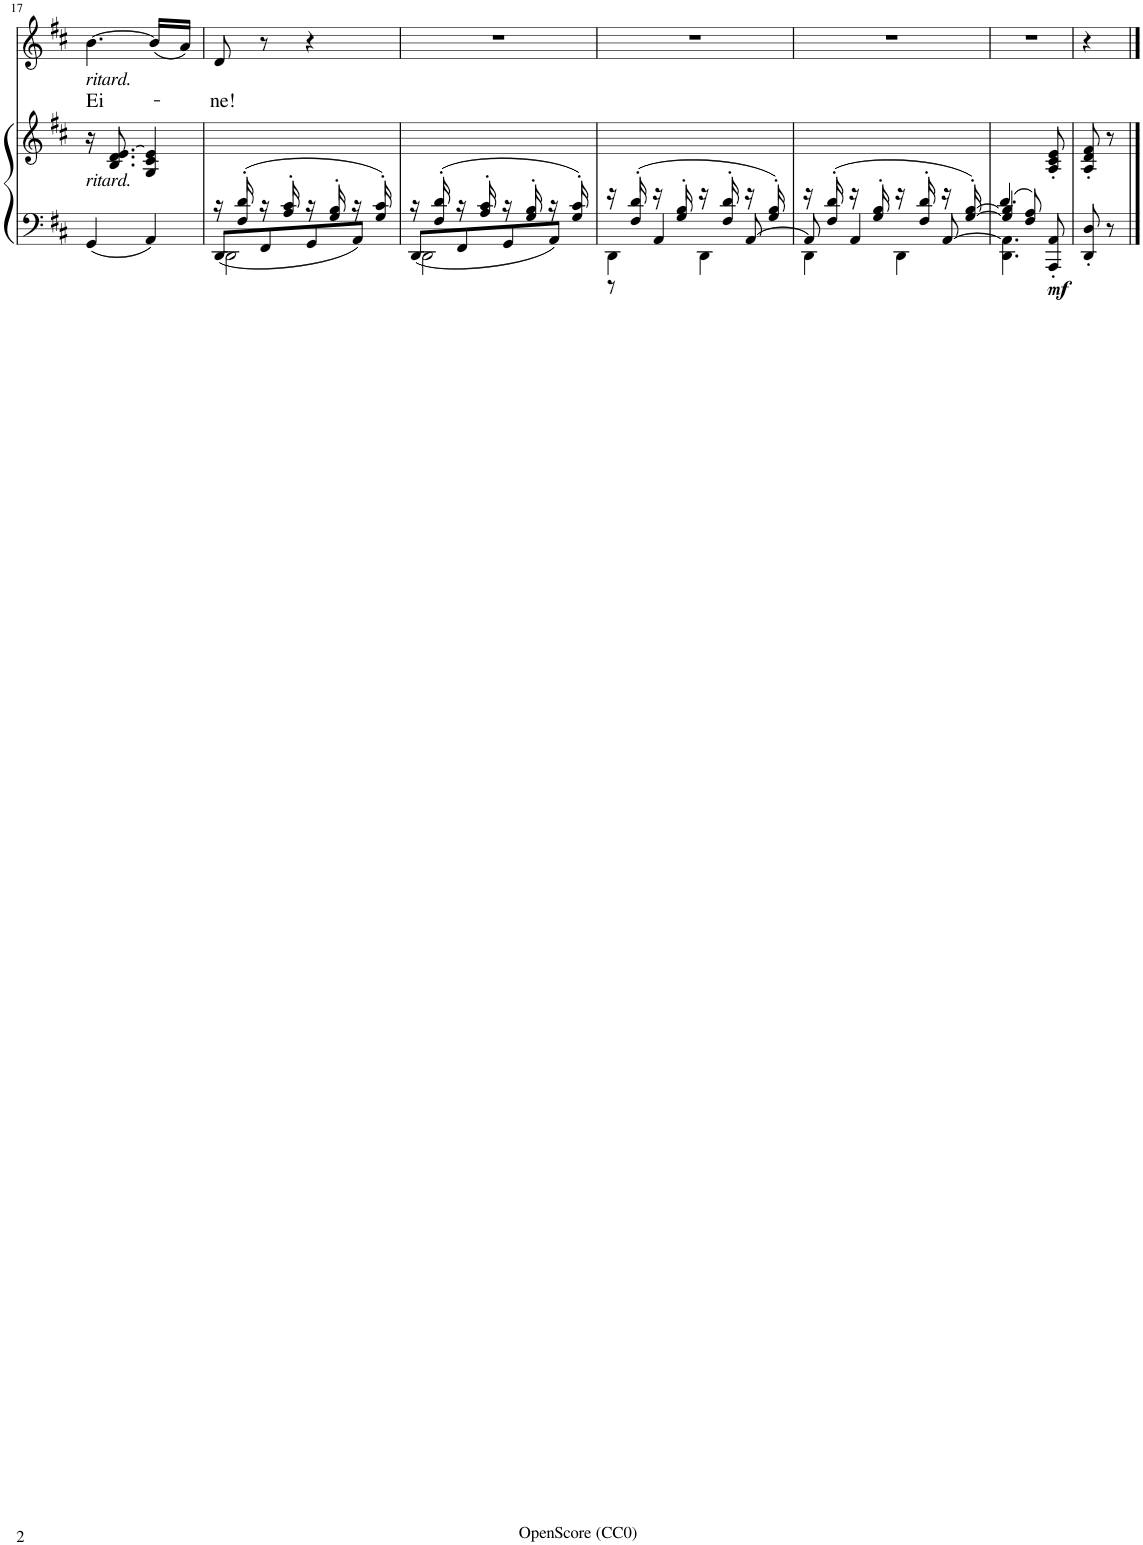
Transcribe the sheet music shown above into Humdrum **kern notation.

**kern	**kern	**dynam	**kern	**text
*part2	*part2	*part2	*part1	*part1
*staff3	*staff2	*staff2/3	*staff1	*staff1
*I"Piano	*	*	*I"Voice	*
*I'Pno	*	*	*	*
!!LO:PB:g=z
*clefF4	*clefG2	*	*clefG2	*
*k[f#c#]	*k[f#c#]	*	*k[f#c#]	*
*M2/4	*M2/4	*	*M2/4	*
=17	=17	=17	=17	=17
!	!	!	!LO:TX:b:i:t=ritard.	!
!	!LO:TX:b:i:t=ritard.	!	!	!
!	!	!	!	!LO:LY:b
4GG/	16r	.	[4.b\	Ei-
.	8.B/ 8.d/ [8.e/	.	.	.
4AA/	4G/ 4c#/ 4e/]	.	.	.
.	.	.	(16b/LL]	.
.	.	.	16a/JJ)	.
=18	=18	=18	=18	=18
*^	*	*	*	*
*	*^	*	*	*	*
!	!	!	!	!	!	!LO:LY:b
16r	2DD\	8DD/L	2ryy	.	8d/	-ne!
16F#/' 16d/'	.	.	.	.	.	.
16r	.	8FF#/	.	.	8r	.
16A/' 16c#/'	.	.	.	.	.	.
16r	.	8GG/	.	.	4r	.
16G/' 16B/'	.	.	.	.	.	.
16r	.	8AA/J	.	.	.	.
16G/' 16c#/'	.	.	.	.	.	.
=19	=19	=19	=19	=19	=19	=19
16r	2DD\	8DD/L	2ryy	.	2r	.
16F#/' 16d/'	.	.	.	.	.	.
16r	.	8FF#/	.	.	.	.
16A/' 16c#/'	.	.	.	.	.	.
16r	.	8GG/	.	.	.	.
16G/' 16B/'	.	.	.	.	.	.
16r	.	8AA/J	.	.	.	.
16G/' 16c#/'	.	.	.	.	.	.
=20	=20	=20	=20	=20	=20	=20
16r	4DD\	8r	2ryy	.	2r	.
16F#/' 16d/'	.	.	.	.	.	.
16r	.	4AA/	.	.	.	.
16G/' 16B/'	.	.	.	.	.	.
16r	4DD\	.	.	.	.	.
16F#/' 16d/'	.	.	.	.	.	.
16r	.	[8AA/	.	.	.	.
16G/' 16B/'	.	.	.	.	.	.
=21	=21	=21	=21	=21	=21	=21
16r	4DD\	8AA/]	2ryy	.	2r	.
16F#/' 16d/'	.	.	.	.	.	.
16r	.	4AA/	.	.	.	.
16G/' 16B/'	.	.	.	.	.	.
16r	4DD\	.	.	.	.	.
16F#/' 16d/'	.	.	.	.	.	.
16r	.	[8AA/	.	.	.	.
[16G/' [16B/'	.	.	.	.	.	.
=22	=22	=22	=22	=22	=22	=22
4G/] 4B/]	4.DD\ 4.AA\]	4.d/	4.ryy	.	2r	.
8F#/ 8A/	.	.	.	.	.	.
!	!	!	!	!LO:DY:b=2	!	!
8ryy	8AAA/'< 8AA/'<	8ryy	8A/' 8c#/' 8e/'	mf	.	.
*v	*v	*v	*	*	*	*
=23	=23	=23	=23	=23
8DD/' 8D/'	8A/' 8d/' 8f#/'	.	4r	.
8r	8r	.	.	.
==	==	==	==	==
*-	*-	*-	*-	*-
